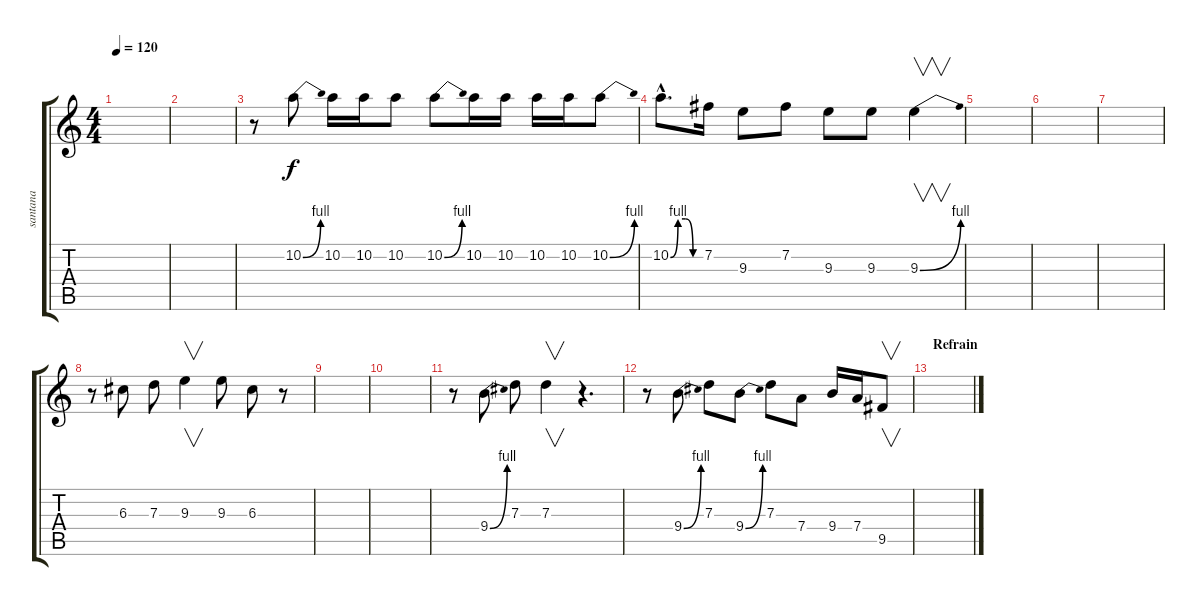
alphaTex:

\track ("santana" "santana") {instrument distortionguitar}
\staff {score tabs}
\tuning (E4 B3 G3 D3 A2 E2) {hide}
\ts (4 4)
\tempo 120
\clef g2
\ks c
|
|
r.8 10.2{be (bend 0 0 60 4)}.8 10.2.16 10.2.16 10.2.8 10.2{be (bend 0 0 60 4)}.8 10.2.16 10.2.16 10.2.16 10.2.16 10.2{be (bend 0 0 60 4)}.8 |
10.2{be (custom 0 0 15 4 30 4 45 0 60 0) hac}.8{d} 7.2.16 9.3.8 7.2.8 9.3.8 9.3.8 9.3{be (bend 0 0 60 4)}.4{v} |
|
|
|
r.8 6.3.8 7.3.8 9.3.4{v} 9.3.8 6.3.8 r.8 |
|
|
r.8 9.4{be (bend 0 0 60 4)}.8 7.3.8 7.3.4{v} r.4{d} |
r.8 9.4{be (bend 0 0 60 4)}.8 7.3.8 9.4{be (bend 0 0 60 4)}.8 7.3.8 7.4.8 9.4.16 7.4.16 9.5.8{v} |
\section ("" "Refrain")
